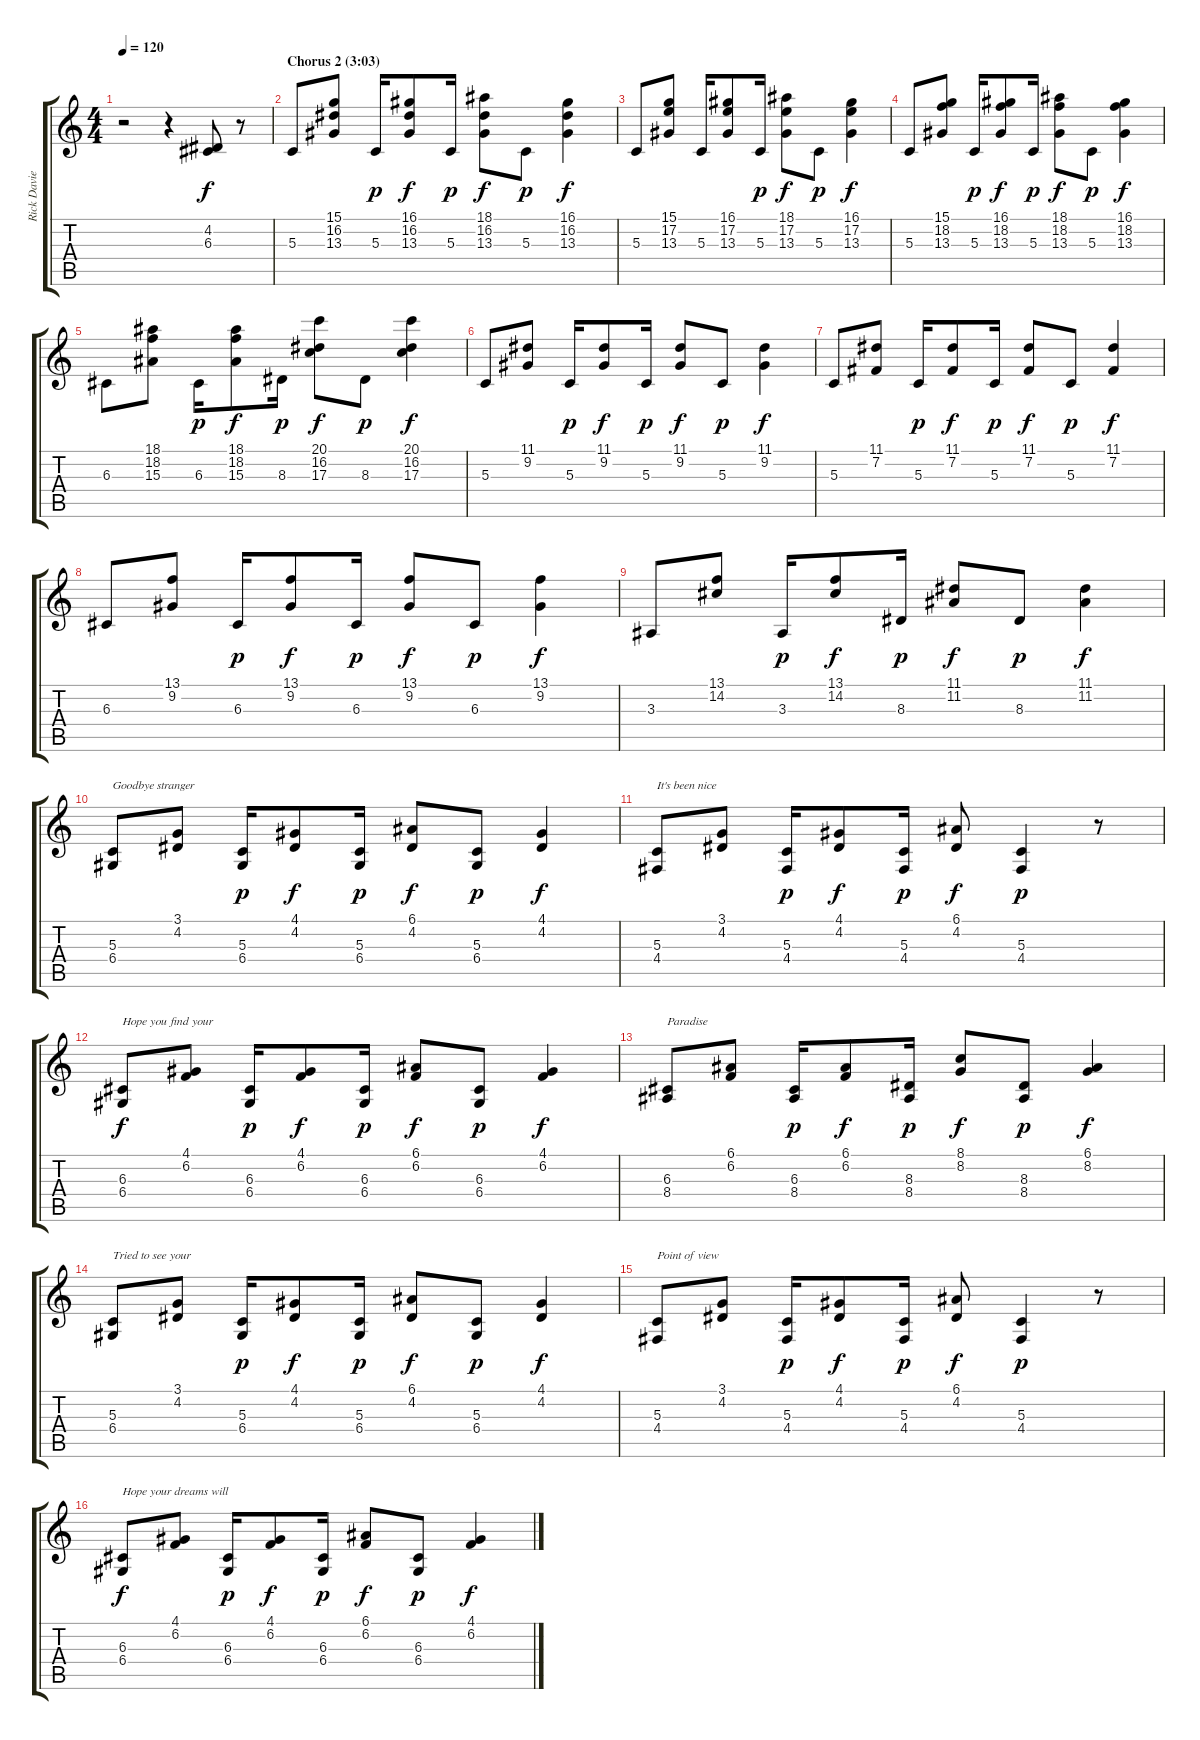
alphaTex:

\track ("Rick Davies (electric piano)" "Rick Davie") {instrument electricgrandpiano}
\staff {score tabs}
\tuning (E4 B3 G3 D3 A2 E2) {hide}
\ts (4 4)
\tempo 120
\clef g2
\ks c
r.2{dy f} r.4 (4.2 6.3).8 r.8 |
\section ("" "Chorus 2 (3:03)")
5.3.8 (15.1 16.2 13.3).8 5.3.16{dy p} (16.1 16.2 13.3).8{dy f} 5.3.16{dy p} (18.1 16.2 13.3).8{dy f} 5.3.8{dy p} (16.1 16.2 13.3).4{dy f} |
5.3.8 (15.1 17.2 13.3).8 5.3.16 (16.1 17.2 13.3).8 5.3.16{dy p} (18.1 17.2 13.3).8{dy f} 5.3.8{dy p} (16.1 17.2 13.3).4{dy f} |
5.3.8 (15.1 18.2 13.3).8 5.3.16{dy p} (16.1 18.2 13.3).8{dy f} 5.3.16{dy p} (18.1 18.2 13.3).8{dy f} 5.3.8{dy p} (16.1 18.2 13.3).4{dy f} |
6.3.8 (18.1 18.2 15.3).8 6.3.16{dy p} (18.1 18.2 15.3).8{dy f} 8.3.16{dy p} (20.1 16.2 17.3).8{dy f} 8.3.8{dy p} (20.1 16.2 17.3).4{dy f} |
5.3.8 (11.1 9.2).8 5.3.16{dy p} (11.1 9.2).8{dy f} 5.3.16{dy p} (11.1 9.2).8{dy f} 5.3.8{dy p} (11.1 9.2).4{dy f} |
5.3.8 (11.1 7.2).8 5.3.16{dy p} (11.1 7.2).8{dy f} 5.3.16{dy p} (11.1 7.2).8{dy f} 5.3.8{dy p} (11.1 7.2).4{dy f} |
6.3.8 (13.1 9.2).8 6.3.16{dy p} (13.1 9.2).8{dy f} 6.3.16{dy p} (13.1 9.2).8{dy f} 6.3.8{dy p} (13.1 9.2).4{dy f} |
3.3.8 (13.1 14.2).8 3.3.16{dy p} (13.1 14.2).8{dy f} 8.3.16{dy p} (11.1 11.2).8{dy f} 8.3.8{dy p} (11.1 11.2).4{dy f} |
(5.3 6.4).8{txt "Goodbye stranger"} (3.1 4.2).8 (5.3 6.4).16{dy p} (4.1 4.2).8{dy f} (5.3 6.4).16{dy p} (6.1 4.2).8{dy f} (5.3 6.4).8{dy p} (4.1 4.2).4{dy f} |
(5.3 4.4).8{txt "It's been nice"} (3.1 4.2).8 (5.3 4.4).16{dy p} (4.1 4.2).8{dy f} (5.3 4.4).16{dy p} (6.1 4.2).8{dy f} (5.3 4.4).4{dy p} r.8 |
(6.3 6.4).8{txt "Hope you find your" dy f} (4.1 6.2).8 (6.3 6.4).16{dy p} (4.1 6.2).8{dy f} (6.3 6.4).16{dy p} (6.1 6.2).8{dy f} (6.3 6.4).8{dy p} (4.1 6.2).4{dy f} |
(6.3 8.4).8{txt "Paradise"} (6.1 6.2).8 (6.3 8.4).16{dy p} (6.1 6.2).8{dy f} (8.3 8.4).16{dy p} (8.1 8.2).8{dy f} (8.3 8.4).8{dy p} (6.1 8.2).4{dy f} |
(5.3 6.4).8{txt "Tried to see your"} (3.1 4.2).8 (5.3 6.4).16{dy p} (4.1 4.2).8{dy f} (5.3 6.4).16{dy p} (6.1 4.2).8{dy f} (5.3 6.4).8{dy p} (4.1 4.2).4{dy f} |
(5.3 4.4).8{txt "Point of view"} (3.1 4.2).8 (5.3 4.4).16{dy p} (4.1 4.2).8{dy f} (5.3 4.4).16{dy p} (6.1 4.2).8{dy f} (5.3 4.4).4{dy p} r.8 |
(6.3 6.4).8{txt "Hope your dreams will" dy f} (4.1 6.2).8 (6.3 6.4).16{dy p} (4.1 6.2).8{dy f} (6.3 6.4).16{dy p} (6.1 6.2).8{dy f} (6.3 6.4).8{dy p} (4.1 6.2).4{dy f}
